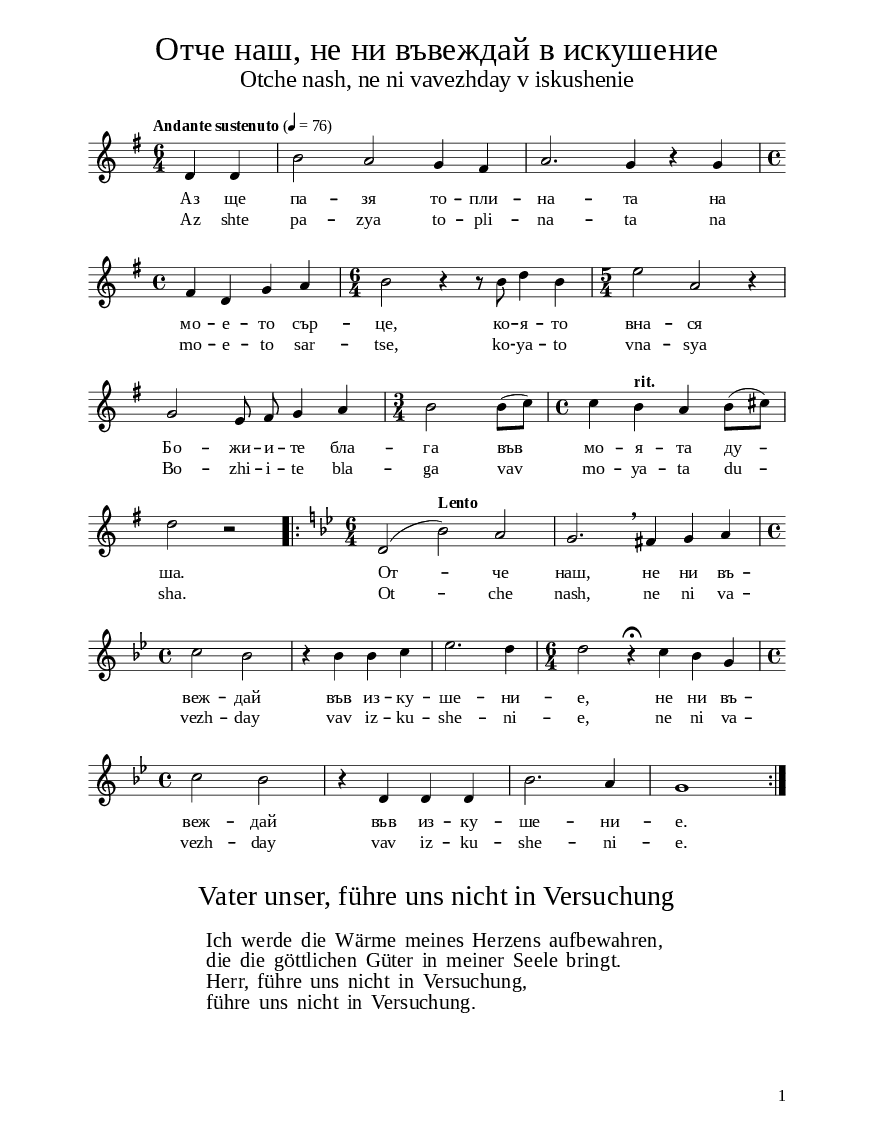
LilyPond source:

\version "2.22.1"

% include paper part and global functions
\include "include/globals.ily"

\bookpart {
  \include "include/bookpart-paper.ily"
  \score {
    \include "include/score-layout.ily"

    \new Voice \absolute {
      \clef treble
      \key g \major
      \time 6/4
      \tempoFunc "Andante sustenuto" 4 "76"
      \autoBeamOff

      \partial 2
      d'4  d'4 | % 2
      b'2  a'2  g'4  fis'4 | % 3
      a'2.  g'4 r4  g'4 \break | % 4
      \time 4/4  | % 4
      fis'4  d'4  g'4  a'4 | % 5
      \time 6/4  | % 5
      b'2 r4 r8 b'8 d''4 b'4 | % 6
      \time 5/4  | % 6
      e''2  a'2 r4 \break | % 7
      g'2  e'8  fis'8  g'4  a'4 | % 8
      \time 3/4  | % 8
      b'2 b'8 ( [ c''8 ) ] | % 9
      \time 4/4  | % 9
      c''4 b'4 ^\markup{ \bold {rit.} }  a'4
      b'8 ( [ cis''8 ) ] \break |
      d''2 r2 \repeat volta 2 {
        | % 11
        \key bes \major \time 6/4 | % 11
        d'2 (
        \tempo "Lento" bes'2 )
        a'2 | % 12
        g'2.  \breathe fis'4  g'4  a'4 \break
        | % 13
        \time 4/4  | % 13
        c''2 bes'2 | % 14
        r4 bes'4 bes'4 c''4 | % 15
        es''2. d''4 | % 16
        \time 6/4  | % 16
        d''2 r4 ^\fermata c''4 bes'4
        g'4 \break | % 17
        \time 4/4  | % 17
        c''2 bes'2 | % 18
        r4  d'4  d'4  d'4 | % 19
        bes'2.  a'4 |
        g'1
      }
    }

    \addlyrics {
      Аз ще па -- зя то -- пли -- на --
      та на мо -- е -- то сър -- це, ко --
      я -- то вна -- ся Бо -- жи -- и -- те
      бла -- га във  мо -- я -- та ду
      -- ша. От -- че наш, не ни
      въ -- веж -- дай във из -- ку -- ше
      -- ни -- е, не ни въ -- веж -- дай
      във из -- ку -- ше -- ни -- е.}
      \addlyrics {
        Az shte pa -- zya to -- pli -- na --
        ta na mo -- e -- to sar -- tse, ko --
        ya -- to vna -- sya Bo -- zhi -- i -- te
        bla -- ga vav  mo -- ya -- ta du
        -- sha. Ot -- che nash, ne ni
        va -- vezh -- day vav iz -- ku -- she
        -- ni -- e, ne ni va -- vezh -- day
        vav iz -- ku -- she -- ni -- e.}

        \header {
          title = \titleFunc "Отче наш, не ни въвеждай в искушение" "Otche nash, ne ni vavezhday v iskushenie"
        }

        \midi{}

      } % score

   

       \version "2.22.1"

\markup \fill-line { \fontsize #deTitleFontSize "Vater unser, führe uns nicht in Versuchung" }
\markup \null
\markup \null
\markup \fontsize #deCoupletFontSize {
  \hspace #10
  \override #`(baseline-skip . ,deCoupletBaselineSkip)

  \column {


 \line { " "Ich werde die Wärme meines Herzens aufbewahren,}

 \line { " "die die göttlichen Güter in meiner Seele bringt.}

 \line { " "Herr, führe uns nicht in Versuchung,}

 \line { " "führe uns nicht in Versuchung.}


  }
}


    } % bookpart

    % Più mosso
    %
